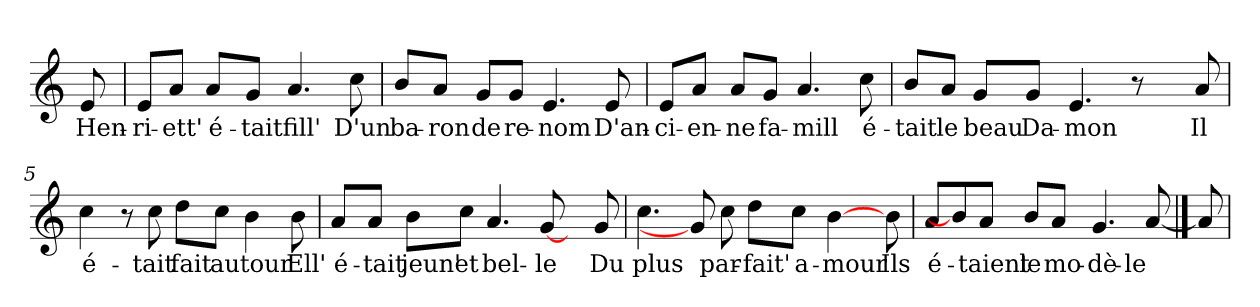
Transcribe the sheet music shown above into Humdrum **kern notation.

**kern	**text
*part1	*part1
*staff1	*staff1
*clefG2	*
*k[]	*
*C:	*
=	=
!	!LO:LY:b
8e/	Hen-
=1	=1
!	!LO:LY:b
8e/L	-ri-
!	!LO:LY:b
8a/J	-ett'
!	!LO:LY:b
8a/L	é-
!	!LO:LY:b
8g/J	-tait
!	!LO:LY:b
4.a/	fill'
!	!LO:LY:b
8cc\	D'un
=2	=2
!	!LO:LY:b
8b/L	ba-
!	!LO:LY:b
8a/J	-ron
!	!LO:LY:b
8g/L	de
!	!LO:LY:b
8g/J	re-
!	!LO:LY:b
4.e/	-nom
!	!LO:LY:b
8e/	D'an-
!!LO:LB:g=z
=3	=3
!	!LO:LY:b
8e/L	-ci-
!	!LO:LY:b
8a/J	-en-
!	!LO:LY:b
8a/L	-ne
!	!LO:LY:b
8g/J	fa-
!	!LO:LY:b
4.a/	-mill
!	!LO:LY:b
8cc\	é-
=4	=4
!	!LO:LY:b
8b/L	-tait
!	!LO:LY:b
8a/J	le
!	!LO:LY:b
8g/L	beau
!	!LO:LY:b
8g/J	Da-
!	!LO:LY:b
4.e/	-mon
8r	.
8ryy	.
!	!LO:LY:b
8a/	Il
=5	=5
!	!LO:LY:b
4cc\	é-
8r	.
!	!LO:LY:b
8cc\	-tait
!	!LO:LY:b
8dd\L	fait
!	!LO:LY:b
8cc\J	au
!	!LO:LY:b
4b\	tour
!	!LO:LY:b
8b\	Ell'
!!LO:LB:g=z
=6	=6
!	!LO:LY:b
8a/L	é-
!	!LO:LY:b
8a/J	-tait
!	!LO:LY:b
8b\L	jeun'
!	!LO:LY:b
8cc\J	et
!	!LO:LY:b
4.a/	bel-
!	!LO:LY:b
[8g/	-le
8ryy	.
!	!LO:LY:b
8g/	Du
=7	=7
!	!LO:LY:b
4.cc\	plus
8g/]	.
!	!LO:LY:b
8cc\	par-
!	!LO:LY:b
8dd\L	-fait'
!	!LO:LY:b
8cc\J	a-
!	!LO:LY:b
[4b\	-mour
!	!LO:LY:b
8b\	Ils
=8	=8
!	!LO:LY:b
8a/L	é-
8b\]	.
!	!LO:LY:b
8a/J	-taient
!	!LO:LY:b
8b/L	le
!	!LO:LY:b
8a/J	mo-
!	!LO:LY:b
4.g/	-dè-
!	!LO:LY:b
[8a/	-le
==9	==9
8a/]	.
=	=
*-	*-
